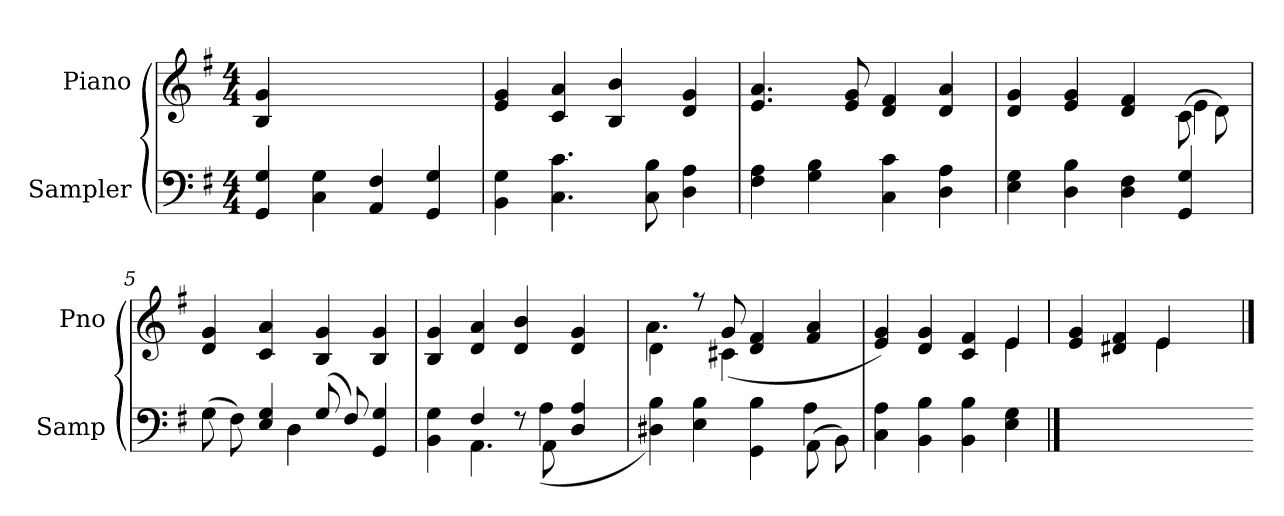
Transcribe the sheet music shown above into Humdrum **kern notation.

**kern	**kern
*part2	*part1
*staff2	*staff1
*I"Sampler	*I"Piano
*I'Samp	*I'Pno
*clefF4	*clefG2
*k[f#]	*k[f#]
*G:	*G:
*M4/4	*M4/4
=1	=1
4GG 4G	4B 4g
4C 4G	2.ryy
4AA 4F#	.
4GG 4G	.
=2	=2
4BB 4G	4e 4g
4.C 4.c	4c 4a
.	4B 4b
8C 8B	.
4D 4A	4d 4g
=3	=3
4F# 4A	4.e 4.a
4G 4B	.
.	8e 8g
4C 4c	4d 4f#
4D 4A	4d 4a
=4	=4
*	*^
4E 4G	4d 4g	2.ryy
4D 4B	4e 4g	.
4D 4F#	4d 4f#	.
4GG 4G	(8c\	4e
.	8d\)	.
*	*v	*v
=5	=5
*^	*
(8G\	4G	4d 4g
8F#\)	.	.
4E 4G	8ryy	4c 4a
.	4D	.
(8G/	.	4B 4g
8F#/)	4.ryy	.
4GG 4G	.	4B 4g
=6	=6	=6
4BB 4G	4ryy	4B 4g
4F#/	4.AA	4d 4a
8r	.	4d 4b
8AA\	(4A	.
4D 4A	.	4d 4g
.	8ryy	.
=7	=7	=7
*	*	*^
4D#X 4B)	2.ryy	4d\	4.a
4E 4B	.	8r	.
.	.	8g/	(4c#X
4GG 4B	.	4d 4f#	.
.	.	.	4.ryy
(8AA\	4A	4f# 4a	.
8BB\)	.	.	.
*v	*v	*	*
=8	=8	=8
4C 4A	4e 4g)	2.ryy
4BB 4B	4d 4g	.
4BB 4B	4c 4f#	.
4E 4G	4e/	4e
==9	=9	=9
1ryy	4e 4g	2ryy
.	4d#X 4f#	.
.	4e/	4e
.	4ryy	4ryy
*	*v	*v
=	==
*-	*-
